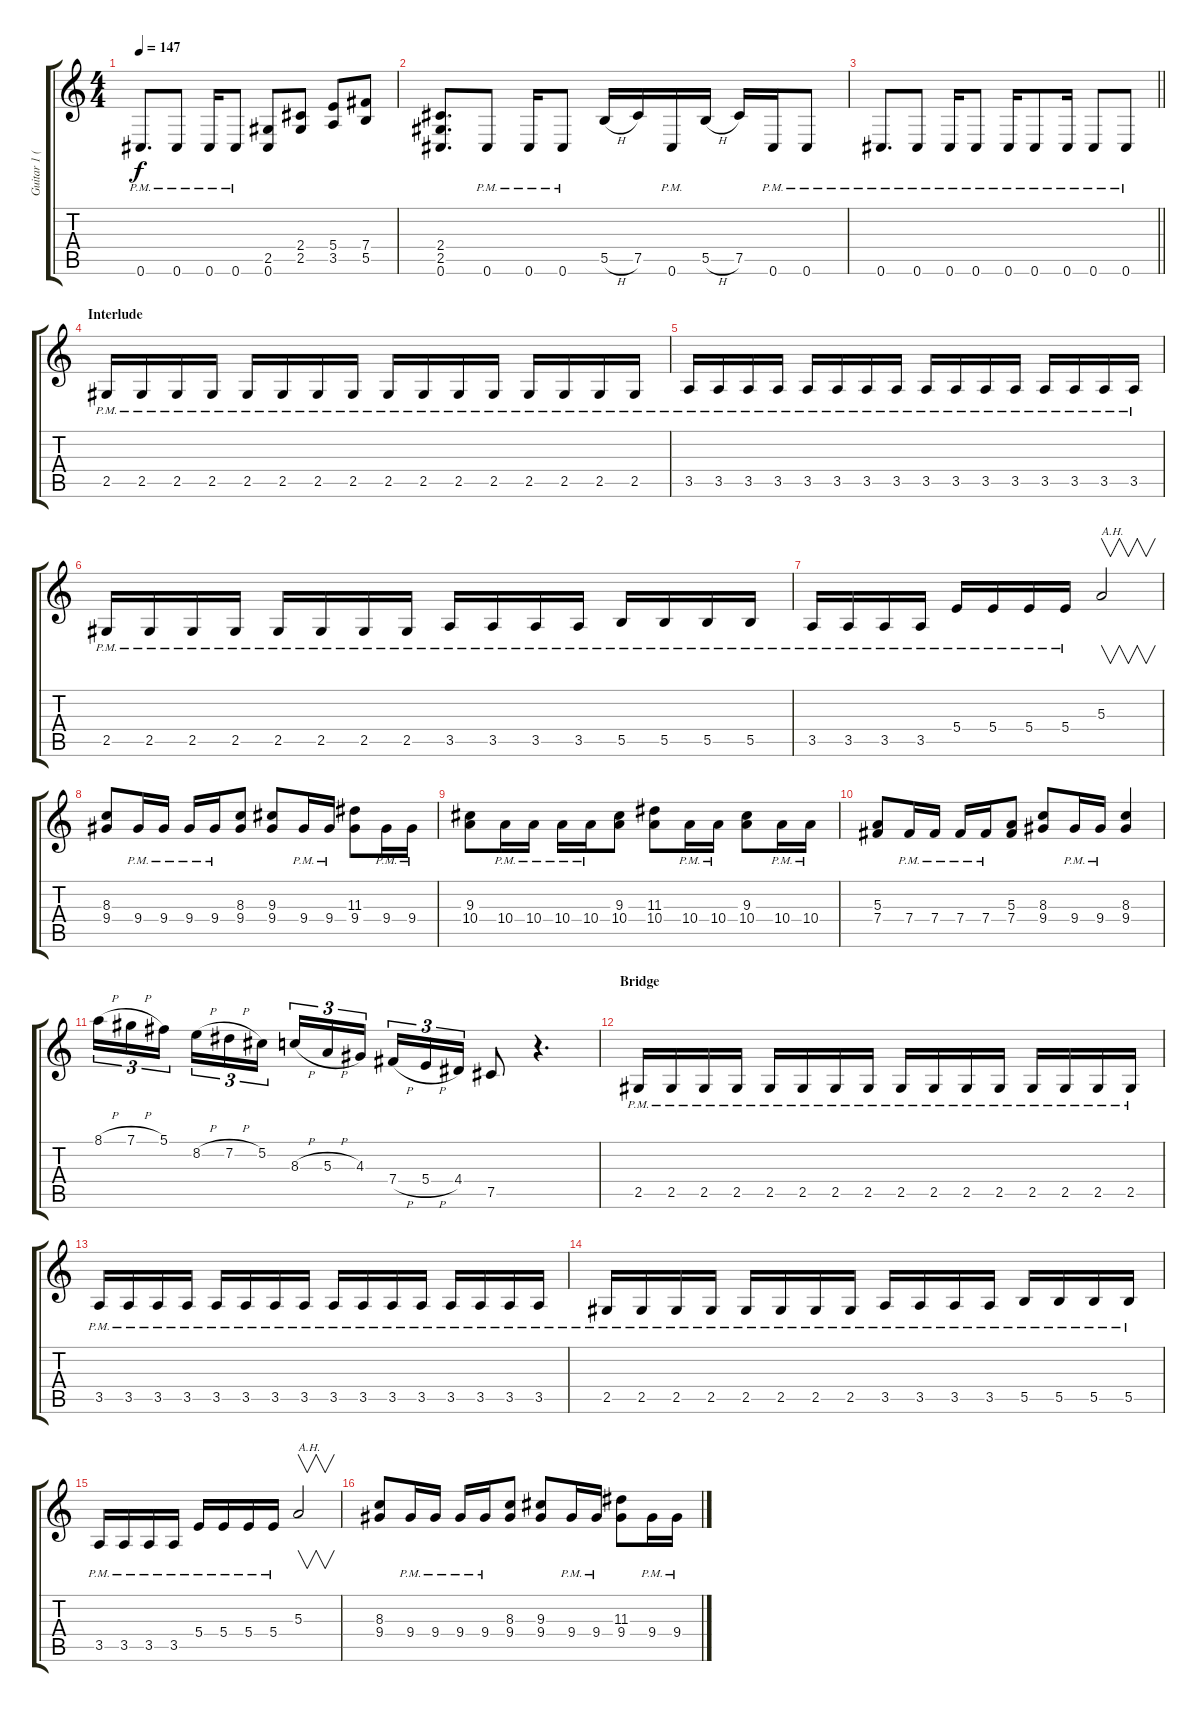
\track ("Guitar 1 (Lead)" "Guitar 1 (") {instrument overdrivenguitar}
\staff {score tabs}
\tuning (Db4 Ab3 E3 B2 Gb2 Db2) {hide}
\ts (4 4)
\tempo 147
\clef g2
\ks c
0.6{pm}.8{d dy f} 0.6{pm}.8 0.6{pm}.16 0.6{pm}.8 (2.5 0.6).8 (2.4 2.5).8 (5.4 3.5).8 (7.4 5.5).8 |
(2.4 2.5 0.6).8{d} 0.6{pm}.8 0.6{pm}.16 0.6{pm}.8 5.5{h}.16 7.5.16 0.6{pm}.16 5.5{h}.16 7.5.16 0.6{pm}.16 0.6{pm}.8 |
\barLineRight lightlight
0.6{pm}.8{d} 0.6{pm}.8 0.6{pm}.16 0.6{pm}.8 0.6{pm}.16 0.6{pm}.8 0.6{pm}.16 0.6{pm}.8 0.6{pm}.8 |
\section ("" "Interlude")
2.5{pm}.16 2.5{pm}.16 2.5{pm}.16 2.5{pm}.16 2.5{pm}.16 2.5{pm}.16 2.5{pm}.16 2.5{pm}.16 2.5{pm}.16 2.5{pm}.16 2.5{pm}.16 2.5{pm}.16 2.5{pm}.16 2.5{pm}.16 2.5{pm}.16 2.5{pm}.16 |
3.5{pm}.16 3.5{pm}.16 3.5{pm}.16 3.5{pm}.16 3.5{pm}.16 3.5{pm}.16 3.5{pm}.16 3.5{pm}.16 3.5{pm}.16 3.5{pm}.16 3.5{pm}.16 3.5{pm}.16 3.5{pm}.16 3.5{pm}.16 3.5{pm}.16 3.5{pm}.16 |
2.5{pm}.16 2.5{pm}.16 2.5{pm}.16 2.5{pm}.16 2.5{pm}.16 2.5{pm}.16 2.5{pm}.16 2.5{pm}.16 3.5{pm}.16 3.5{pm}.16 3.5{pm}.16 3.5{pm}.16 5.5{pm}.16 5.5{pm}.16 5.5{pm}.16 5.5{pm}.16 |
3.5{pm}.16 3.5{pm}.16 3.5{pm}.16 3.5{pm}.16 5.4{pm}.16 5.4{pm}.16 5.4{pm}.16 5.4{pm}.16 5.3.2{v txt "A.H." instrument guitarharmonics} |
(8.3 9.4).8{instrument distortionguitar} 9.4{pm}.16 9.4{pm}.16 9.4{pm}.16 9.4{pm}.16 (8.3 9.4).8 (9.3 9.4).8 9.4{pm}.16 9.4{pm}.16 (11.3 9.4).8 9.4{pm}.16 9.4{pm}.16 |
(9.3 10.4).8 10.4{pm}.16 10.4{pm}.16 10.4{pm}.16 10.4{pm}.16 (9.3 10.4).8 (11.3 10.4).8 10.4{pm}.16 10.4{pm}.16 (9.3 10.4).8 10.4{pm}.16 10.4{pm}.16 |
(5.3 7.4).8 7.4{pm}.16 7.4{pm}.16 7.4{pm}.16 7.4{pm}.16 (5.3 7.4).8 (8.3 9.4).8 9.4{pm}.16 9.4{pm}.16 (8.3 9.4).4 |
8.1{h}.16{tu (3 2)} 7.1{h}.16{tu (3 2)} 5.1.16{tu (3 2) beam splitsecondary} 8.2{h}.16{tu (3 2)} 7.2{h}.16{tu (3 2)} 5.2.16{tu (3 2)} 8.3{h}.16{tu (3 2)} 5.3{h}.16{tu (3 2)} 4.3.16{tu (3 2) beam splitsecondary} 7.4{h}.16{tu (3 2)} 5.4{h}.16{tu (3 2)} 4.4.16{tu (3 2)} 7.5.8 r.4{d} |
\section ("" "Bridge")
2.5{pm}.16 2.5{pm}.16 2.5{pm}.16 2.5{pm}.16 2.5{pm}.16 2.5{pm}.16 2.5{pm}.16 2.5{pm}.16 2.5{pm}.16 2.5{pm}.16 2.5{pm}.16 2.5{pm}.16 2.5{pm}.16 2.5{pm}.16 2.5{pm}.16 2.5{pm}.16 |
3.5{pm}.16 3.5{pm}.16 3.5{pm}.16 3.5{pm}.16 3.5{pm}.16 3.5{pm}.16 3.5{pm}.16 3.5{pm}.16 3.5{pm}.16 3.5{pm}.16 3.5{pm}.16 3.5{pm}.16 3.5{pm}.16 3.5{pm}.16 3.5{pm}.16 3.5{pm}.16 |
2.5{pm}.16 2.5{pm}.16 2.5{pm}.16 2.5{pm}.16 2.5{pm}.16 2.5{pm}.16 2.5{pm}.16 2.5{pm}.16 3.5{pm}.16 3.5{pm}.16 3.5{pm}.16 3.5{pm}.16 5.5{pm}.16 5.5{pm}.16 5.5{pm}.16 5.5{pm}.16 |
3.5{pm}.16 3.5{pm}.16 3.5{pm}.16 3.5{pm}.16 5.4{pm}.16 5.4{pm}.16 5.4{pm}.16 5.4{pm}.16 5.3.2{v txt "A.H." instrument guitarharmonics} |
(8.3 9.4).8{instrument distortionguitar} 9.4{pm}.16 9.4{pm}.16 9.4{pm}.16 9.4{pm}.16 (8.3 9.4).8 (9.3 9.4).8 9.4{pm}.16 9.4{pm}.16 (11.3 9.4).8 9.4{pm}.16 9.4{pm}.16
